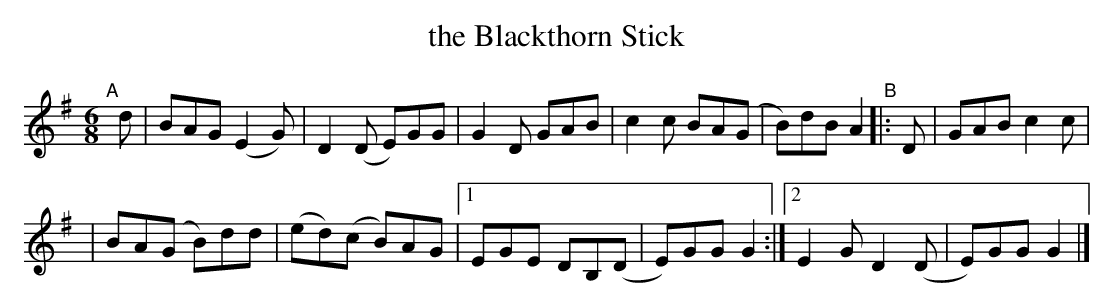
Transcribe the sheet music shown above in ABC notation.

X:1
T: the Blackthorn Stick
M: 6/8
L: 1/8
K: G
"^A"[|]\
d | BAG (E2G) | D2(D E)GG | G2D GAB | c2c BA(G | B)dB A2 "^B"|: D | GAB c2c |
| BA(G B)dd | (ed)(c B)AG |[1 EGE DB,(D | E)GG G2 :|[2 E2G D2(D | E)GG G2 |]
